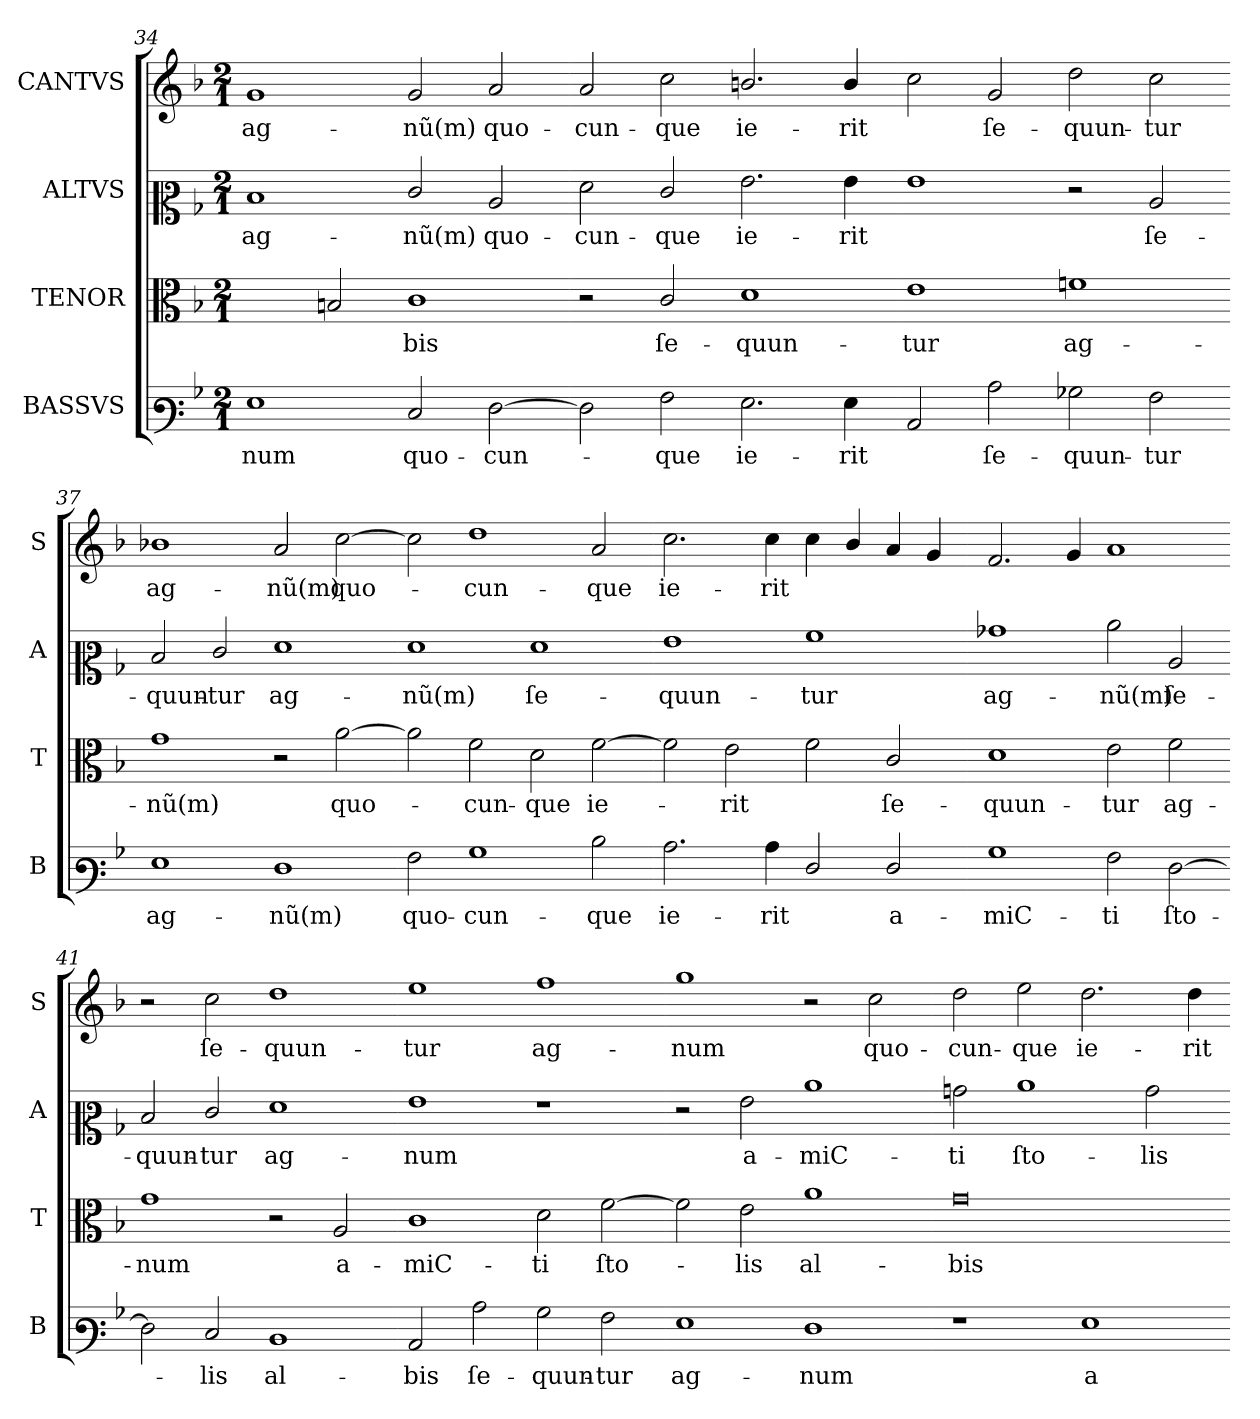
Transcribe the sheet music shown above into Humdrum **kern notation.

**kern	**text	**kern	**text	**kern	**text	**kern	**text
*part4	*part4	*part3	*part3	*part2	*part2	*part1	*part1
*staff4	*staff4	*staff3	*staff3	*staff2	*staff2	*staff1	*staff1
*I"BASSVS	*	*I"TENOR	*	*I"ALTVS	*	*I"CANTVS	*
*I'B	*	*I'T	*	*I'A	*	*I'S	*
*clefF3	*	*clefC3	*	*clefC2	*	*clefG2	*
*k[b-]	*	*k[b-]	*	*k[b-]	*	*k[b-]	*
*F:	*	*F:	*	*F:	*	*F:	*
*M2/1	*	*M2/1	*	*M2/1	*	*M2/1	*
=34	=34	=34	=34	=34	=34	=34	=34
1G	-num	2ryy	.	1d	ag-	1g	ag-
.	.	2Bn/	.	.	.	.	.
2E/	quo-	1c	-bis	2e/	-nũ(m)	2g/	-nũ(m)
[2F\	-cun-	.	.	2c/	quo-	2a/	quo-
=35-	=35-	=35-	=35-	=35-	=35-	=35-	=35-
2F\]	.	2r	.	2f\	-cun-	2a/	-cun-
2A\	-que	2c/	ſe-	2e/	-que	2cc\	-que
2.G\	ie-	1d	-quun-	2.g\	ie-	2.bn/	ie-
4G\	-rit	.	.	4g\	-rit	4b/	-rit
=36-	=36-	=36-	=36-	=36-	=36-	=36-	=36-
2C/	.	1e	-tur	1g	.	2cc\	.
2c\	ſe-	.	.	.	.	2g/	ſe-
2B-X\	-quun-	1fn	ag-	2r	.	2dd\	-quun-
2A\	-tur	.	.	2c/	ſe-	2cc\	-tur
=37-	=37-	=37-	=37-	=37-	=37-	=37-	=37-
1G	ag-	1g	-nũ(m)	2d/	-quun-	1b-X	ag-
.	.	.	.	2e/	-tur	.	.
1F	-nũ(m)	2r	.	1f	ag-	2a/	-nũ(m)
.	.	[2a\	quo-	.	.	[2cc\	quo-
=38-	=38-	=38-	=38-	=38-	=38-	=38-	=38-
2A\	quo-	2a\]	.	1f	-nũ(m)	2cc\]	.
1B-	-cun-	2f\	-cun-	.	.	1dd	-cun-
!	!	!	!	!	!LO:LY:i	!	!
.	.	2d\	-que	1f	ſe-	.	.
2d\	-que	[2f\	ie-	.	.	2a/	-que
=39-	=39-	=39-	=39-	=39-	=39-	=39-	=39-
!	!	!	!	!	!LO:LY:i	!	!
2.c\	ie-	2f\]	.	1g	-quun-	2.cc\	ie-
.	.	2e\	-rit	.	.	.	.
4c\	-rit	.	.	.	.	4cc\	-rit
!	!	!	!	!	!LO:LY:i	!	!
2F/	.	2f\	.	1a	-tur	4cc\	.
.	.	.	.	.	.	4b-/	.
2F/	a-	2c/	ſe-	.	.	4a/	.
.	.	.	.	.	.	4g/	.
=40-	=40-	=40-	=40-	=40-	=40-	=40-	=40-
!	!	!	!	!	!LO:LY:i	!	!
1B-	-miC-	1d	-quun-	1b-X	ag-	2.f/	.
.	.	.	.	.	.	4g/	.
!	!	!	!	!	!LO:LY:i	!	!
2A\	-ti	2e\	-tur	2cc\	-nũ(m)	1a	.
!	!	!	!	!	!LO:LY:i	!	!
[2F\	ſto-	2f\	ag-	2c/	ſe-	.	.
=41-	=41-	=41-	=41-	=41-	=41-	=41-	=41-
!	!	!	!	!	!LO:LY:i	!	!
2F\]	.	1g	-num	2d/	-quun-	2r	.
!	!	!	!	!	!LO:LY:i	!	!
2E/	-lis	.	.	2e/	-tur	2cc\	ſe-
!	!	!	!	!	!LO:LY:i	!	!
1D	al-	2r	.	1f	ag-	1dd	-quun-
.	.	2A/	a-	.	.	.	.
=42-	=42-	=42-	=42-	=42-	=42-	=42-	=42-
!	!	!	!	!	!LO:LY:i	!	!
2C/	-bis	1c	-miC-	1g	-num	1ee	-tur
2c\	ſe-	.	.	.	.	.	.
2B-\	-quun-	2d\	-ti	1r	.	1ff	ag-
2A\	-tur	[2f\	ſto-	.	.	.	.
=43-	=43-	=43-	=43-	=43-	=43-	=43-	=43-
1G	ag-	2f\]	.	2r	.	1gg	-num
.	.	2e\	-lis	2g\	a-	.	.
1F	-num	1a	al-	1cc	-miC-	2r	.
.	.	.	.	.	.	2cc\	quo-
=44-	=44-	=44-	=44-	=44-	=44-	=44-	=44-
1r	.	0g	-bis	2bn\	-ti	2dd\	-cun-
.	.	.	.	1cc	ſto-	2ee\	-que
1G	a-	.	.	.	.	2.dd\	ie-
.	.	.	.	2b\	-lis	.	.
.	.	.	.	.	.	4dd\	-rit
=-	=-	=-	=-	=-	=-	=-	=-
*-	*-	*-	*-	*-	*-	*-	*-
